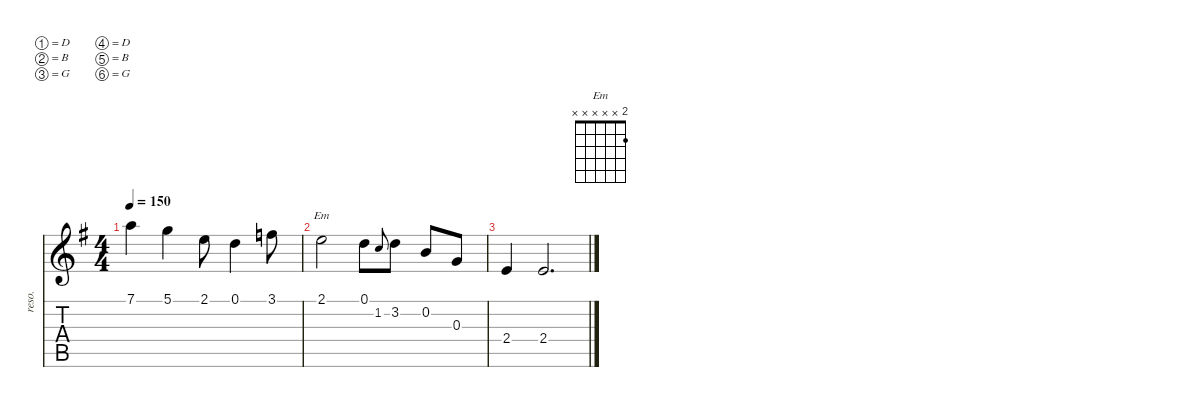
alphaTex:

\defaultSystemsLayout 4
\hideDynamics
\bracketExtendMode nobrackets
\track ("Resonator" "reso.") {instrument acousticguitarsteel}
\staff {score tabs}
\tuning (D4 B3 G3 D3 B2 G2)
\chord ("Em" 2 x x x x x) {showfingering false}
\ts (4 4)
\tempo 150
\clef g2
\ks g
7.1{acc forcenatural}.4{dy mf} 5.1{acc forcenatural}.4 2.1{acc forcenatural}.8 0.1{acc forcenatural}.4 3.1{acc forcenatural}.8 |
2.1{acc forcenatural}.2{ch "Em"} 0.1{acc forcenatural}.8 1.2{acc forcenatural}.8{gr onbeat} 3.2{acc forcenatural}.8 0.2{acc forcenatural}.8 0.3{acc forcenatural}.8 |
2.4{acc forcenatural}.4{beam Up} 2.4{acc forcenatural}.2{d beam Up}
